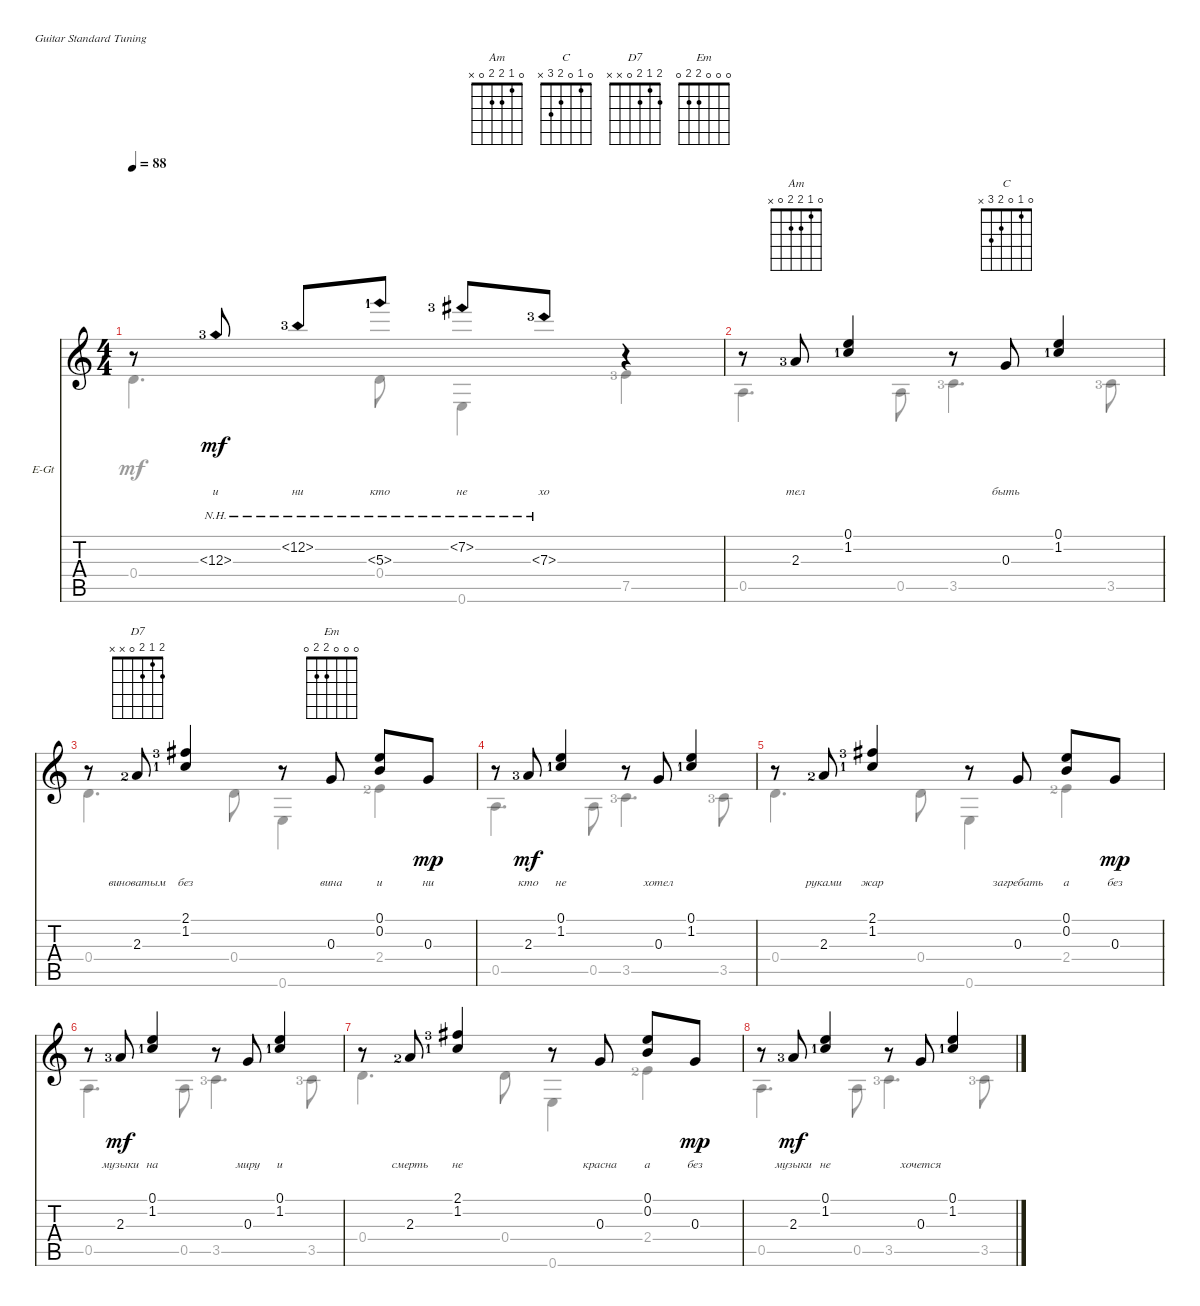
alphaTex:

\defaultSystemsLayout 4
\bracketExtendMode nobrackets
\firstSystemTrackNameOrientation horizontal
\otherSystemsTrackNameOrientation horizontal
\chordDiagramsInScore
\track ("аккомпанемент" "E-Gt") {instrument electricguitarjazz}
\staff {score tabs}
\tuning (E4 B3 G3 D3 A2 E2)
\chord ("Am" 0 1 2 2 0 x)
\chord ("C" 0 1 0 2 3 x)
\chord ("D7" 2 1 2 0 x x)
\chord ("Em" 0 0 0 2 2 0)
\voice
\ts (4 4)
\tempo 88
\clef g2
\ks c
r.8{dy mf} 12.3{nh lf 4}.8{lyrics (0 "") lyrics (1 "и") lyrics (2 "") lyrics (3 "") lyrics (4 "")} 12.2{nh lf 4}.8{lyrics (0 "") lyrics (1 "ни") lyrics (2 "") lyrics (3 "") lyrics (4 "")} 5.3{nh lf 2}.8{lyrics (0 "") lyrics (1 "кто") lyrics (2 "") lyrics (3 "") lyrics (4 "")} 7.2{nh lf 4}.8{lyrics (0 "") lyrics (1 "не") lyrics (2 "") lyrics (3 "") lyrics (4 "")} 7.3{nh lf 4}.8{lyrics (0 "") lyrics (1 "хо") lyrics (2 "") lyrics (3 "") lyrics (4 "")} r.4 |
r.8 2.3{lf 4}.8{ch "Am" lyrics (0 "") lyrics (1 "тел") lyrics (2 "") lyrics (3 "") lyrics (4 "")} (1.2{lf 2} 0.1).4{lyrics (0 "") lyrics (1 "") lyrics (2 "") lyrics (3 "") lyrics (4 "")} r.8 0.3.8{ch "C" lyrics (0 "") lyrics (1 "быть") lyrics (2 "") lyrics (3 "") lyrics (4 "")} (1.2{lf 2} 0.1).4{lyrics (0 "") lyrics (1 "") lyrics (2 "") lyrics (3 "") lyrics (4 "")} |
r.8 2.3{lf 3}.8{ch "D7" lyrics (0 "") lyrics (1 "виноватым") lyrics (2 "") lyrics (3 "") lyrics (4 "")} (1.2{lf 2} 2.1{lf 4}).4{lyrics (0 "") lyrics (1 "без") lyrics (2 "") lyrics (3 "") lyrics (4 "")} r.8 0.3.8{ch "Em" lyrics (0 "") lyrics (1 "вина") lyrics (2 "") lyrics (3 "") lyrics (4 "")} (0.2 0.1).8{lyrics (0 "") lyrics (1 "и") lyrics (2 "") lyrics (3 "") lyrics (4 "")} 0.3.8{lyrics (0 "") lyrics (1 "ни") lyrics (2 "") lyrics (3 "") lyrics (4 "") dy mp} |
r.8 2.3{lf 4}.8{lyrics (0 "") lyrics (1 "кто") lyrics (2 "") lyrics (3 "") lyrics (4 "") dy mf} (1.2{lf 2} 0.1).4{lyrics (0 "") lyrics (1 "не") lyrics (2 "") lyrics (3 "") lyrics (4 "")} r.8 0.3.8{lyrics (0 "") lyrics (1 "хотел") lyrics (2 "") lyrics (3 "") lyrics (4 "")} (1.2{lf 2} 0.1).4{lyrics (0 "") lyrics (1 "") lyrics (2 "") lyrics (3 "") lyrics (4 "")} |
r.8 2.3{lf 3}.8{lyrics (0 "") lyrics (1 "руками") lyrics (2 "") lyrics (3 "") lyrics (4 "")} (1.2{lf 2} 2.1{lf 4}).4{lyrics (0 "") lyrics (1 "жар") lyrics (2 "") lyrics (3 "") lyrics (4 "")} r.8 0.3.8{lyrics (0 "") lyrics (1 "загребать") lyrics (2 "") lyrics (3 "") lyrics (4 "")} (0.2 0.1).8{lyrics (0 "") lyrics (1 "а") lyrics (2 "") lyrics (3 "") lyrics (4 "")} 0.3.8{lyrics (0 "") lyrics (1 "без") lyrics (2 "") lyrics (3 "") lyrics (4 "") dy mp} |
r.8 2.3{lf 4}.8{lyrics (0 "") lyrics (1 "музыки") lyrics (2 "") lyrics (3 "") lyrics (4 "") dy mf} (1.2{lf 2} 0.1).4{lyrics (0 "") lyrics (1 "на") lyrics (2 "") lyrics (3 "") lyrics (4 "")} r.8 0.3.8{lyrics (0 "") lyrics (1 "миру") lyrics (2 "") lyrics (3 "") lyrics (4 "")} (1.2{lf 2} 0.1).4{lyrics (0 "") lyrics (1 "и") lyrics (2 "") lyrics (3 "") lyrics (4 "")} |
r.8 2.3{lf 3}.8{lyrics (0 "") lyrics (1 "смерть") lyrics (2 "") lyrics (3 "") lyrics (4 "")} (1.2{lf 2} 2.1{lf 4}).4{lyrics (0 "") lyrics (1 "не") lyrics (2 "") lyrics (3 "") lyrics (4 "")} r.8 0.3.8{lyrics (0 "") lyrics (1 "красна") lyrics (2 "") lyrics (3 "") lyrics (4 "")} (0.2 0.1).8{lyrics (0 "") lyrics (1 "а") lyrics (2 "") lyrics (3 "") lyrics (4 "")} 0.3.8{lyrics (0 "") lyrics (1 "без") lyrics (2 "") lyrics (3 "") lyrics (4 "") dy mp} |
r.8 2.3{lf 4}.8{lyrics (0 "") lyrics (1 "музыки") lyrics (2 "") lyrics (3 "") lyrics (4 "") dy mf} (1.2{lf 2} 0.1).4{lyrics (0 "") lyrics (1 "не") lyrics (2 "") lyrics (3 "") lyrics (4 "")} r.8 0.3.8{lyrics (0 "") lyrics (1 "хочется") lyrics (2 "") lyrics (3 "") lyrics (4 "")} (1.2{lf 2} 0.1).4{lyrics (0 "") lyrics (1 "") lyrics (2 "") lyrics (3 "") lyrics (4 "")}
\voice
\clef g2
\ottava regular
\simile none
\ks c
0.4.4{d dy mf} 0.4.8 0.6.4 7.5{lf 4}.4 |
0.5.4{d} 0.5.8 3.5{lf 4}.4{d} 3.5{lf 4}.8 |
0.4.4{d} 0.4.8 0.6.4 2.4{lf 3}.4 |
0.5.4{d} 0.5.8 3.5{lf 4}.4{d} 3.5{lf 4}.8 |
0.4.4{d} 0.4.8 0.6.4 2.4{lf 3}.4 |
0.5.4{d} 0.5.8 3.5{lf 4}.4{d} 3.5{lf 4}.8 |
0.4.4{d} 0.4.8 0.6.4 2.4{lf 3}.4 |
0.5.4{d} 0.5.8 3.5{lf 4}.4{d} 3.5{lf 4}.8
